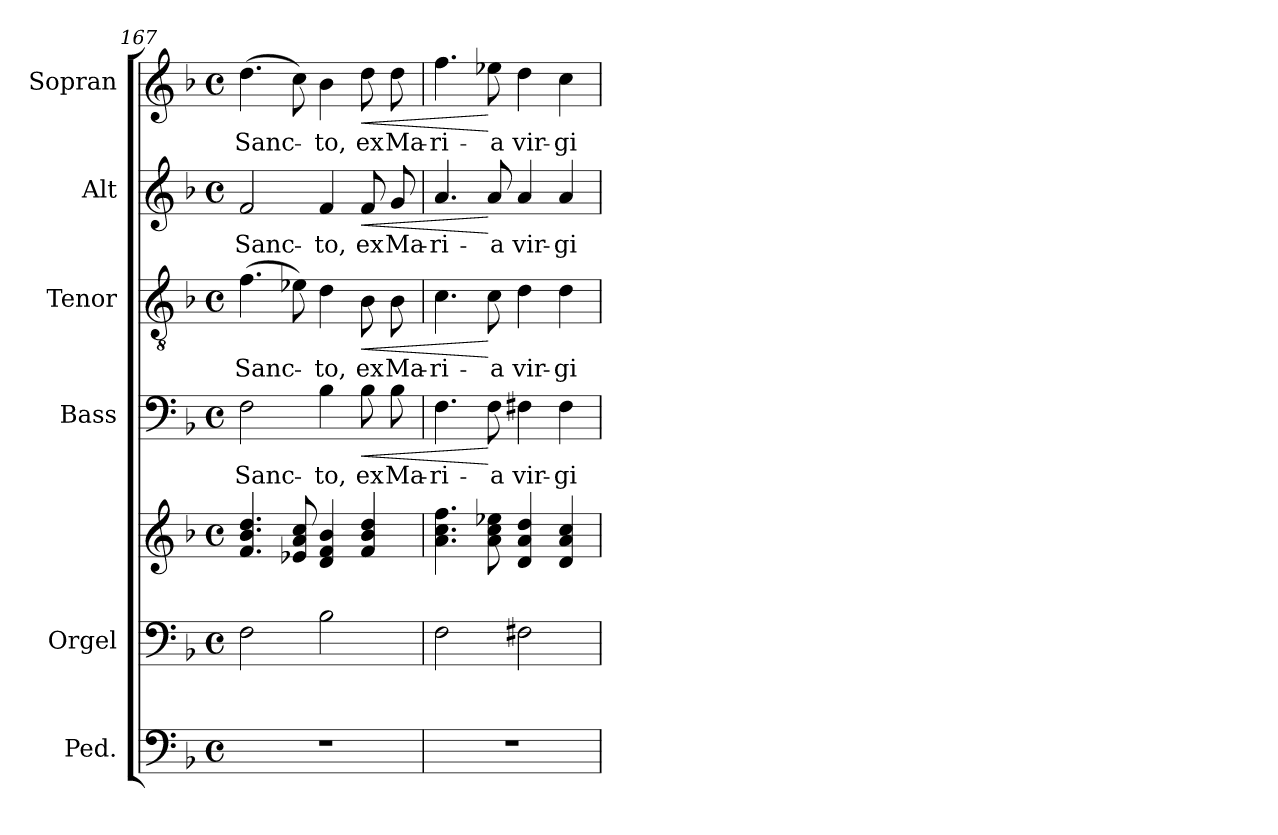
**kern	**kern	**kern	**kern	**text	**dynam	**kern	**text	**dynam	**kern	**text	**dynam	**kern	**text	**dynam
*part6	*part5	*part5	*part4	*part4	*part4	*part3	*part3	*part3	*part2	*part2	*part2	*part1	*part1	*part1
*staff7	*staff6	*staff5	*staff4	*staff4	*staff4	*staff3	*staff3	*staff3	*staff2	*staff2	*staff2	*staff1	*staff1	*staff1
*I"Ped.	*I"Orgel	*	*I"Bass	*	*	*I"Tenor	*	*	*I"Alt	*	*	*I"Sopran	*	*
*	*I'Org.	*	*I'B.	*	*	*I'T.	*	*	*I'A.	*	*	*I'S.	*	*
*clefF4	*clefF4	*clefG2	*clefF4	*	*	*clefGv2	*	*	*clefG2	*	*	*clefG2	*	*
*ITrd7c12	*	*	*	*	*	*	*	*	*	*	*	*	*	*
*k[b-]	*k[b-]	*k[b-]	*k[b-]	*	*	*k[b-]	*	*	*k[b-]	*	*	*k[b-]	*	*
*F:	*F:	*F:	*F:	*	*	*F:	*	*	*F:	*	*	*F:	*	*
*M4/4	*M4/4	*M4/4	*M4/4	*	*	*M4/4	*	*	*M4/4	*	*	*M4/4	*	*
*met(c)	*met(c)	*met(c)	*met(c)	*	*	*met(c)	*	*	*met(c)	*	*	*met(c)	*	*
=167	=167	=167	=167	=167	=167	=167	=167	=167	=167	=167	=167	=167	=167	=167
!	!	!	!	!LO:LY:b	!	!	!LO:LY:b	!	!	!LO:LY:b	!	!	!LO:LY:b	!
1r	2F\	4.f/ 4.b-/ 4.dd/	2F\	Sanc-	.	(>4.f\	Sanc-	.	2f/	Sanc-	.	(>4.dd\	Sanc-	.
.	.	8e-X/ 8a/ 8cc/	.	.	.	8e-X\)	.	.	.	.	.	8cc\)	.	.
!	!	!	!	!LO:LY:b	!	!	!LO:LY:b	!	!	!LO:LY:b	!	!	!LO:LY:b	!
.	2B-\	4d/ 4f/ 4b-/	4B-\	-to,	.	4d\	-to,	.	4f/	-to,	.	4b-\	-to,	.
!	!	!	!	!LO:LY:b	!LO:HP:b	!	!LO:LY:b	!LO:HP:b	!	!LO:LY:b	!LO:HP:b	!	!LO:LY:b	!LO:HP:b
.	.	4f/ 4b-/ 4dd/	8B-\	ex	<	8B-\	ex	<	8f/	ex	<	8dd\	ex	<
!	!	!	!	!LO:LY:b	!	!	!LO:LY:b	!	!	!LO:LY:b	!	!	!LO:LY:b	!
.	.	.	8B-\	Ma-	.	8B-\	Ma-	.	8g/	Ma-	.	8dd\	Ma-	.
!!LO:PB:g=z
=168	=168	=168	=168	=168	=168	=168	=168	=168	=168	=168	=168	=168	=168	=168
!	!	!	!	!LO:LY:b	!	!	!LO:LY:b	!	!	!LO:LY:b	!	!	!LO:LY:b	!
1r	2F\	4.a\ 4.cc\ 4.ff\	4.F\	-ri-	.	4.c\	-ri-	.	4.a/	-ri-	.	4.ff\	-ri-	.
!	!	!	!	!LO:LY:b	!	!	!LO:LY:b	!	!	!LO:LY:b	!	!	!LO:LY:b	!
.	.	8a\ 8cc\ 8ee-X\	8F\	-a	[	8c\	-a	[	8a/	-a	[	8ee-X\	-a	[
!	!	!	!	!LO:LY:b	!	!	!LO:LY:b	!	!	!LO:LY:b	!	!	!LO:LY:b	!
.	2F#X\	4d/ 4a/ 4dd/	4F#X\	vir-	.	4d\	vir-	.	4a/	vir-	.	4dd\	vir-	.
!	!	!	!	!LO:LY:b	!	!	!LO:LY:b	!	!	!LO:LY:b	!	!	!LO:LY:b	!
.	.	4d/ 4a/ 4cc/	4F#\	-gi-	.	4d\	-gi-	.	4a/	-gi-	.	4cc\	-gi-	.
=	=	=	=	=	=	=	=	=	=	=	=	=	=	=
*-	*-	*-	*-	*-	*-	*-	*-	*-	*-	*-	*-	*-	*-	*-
